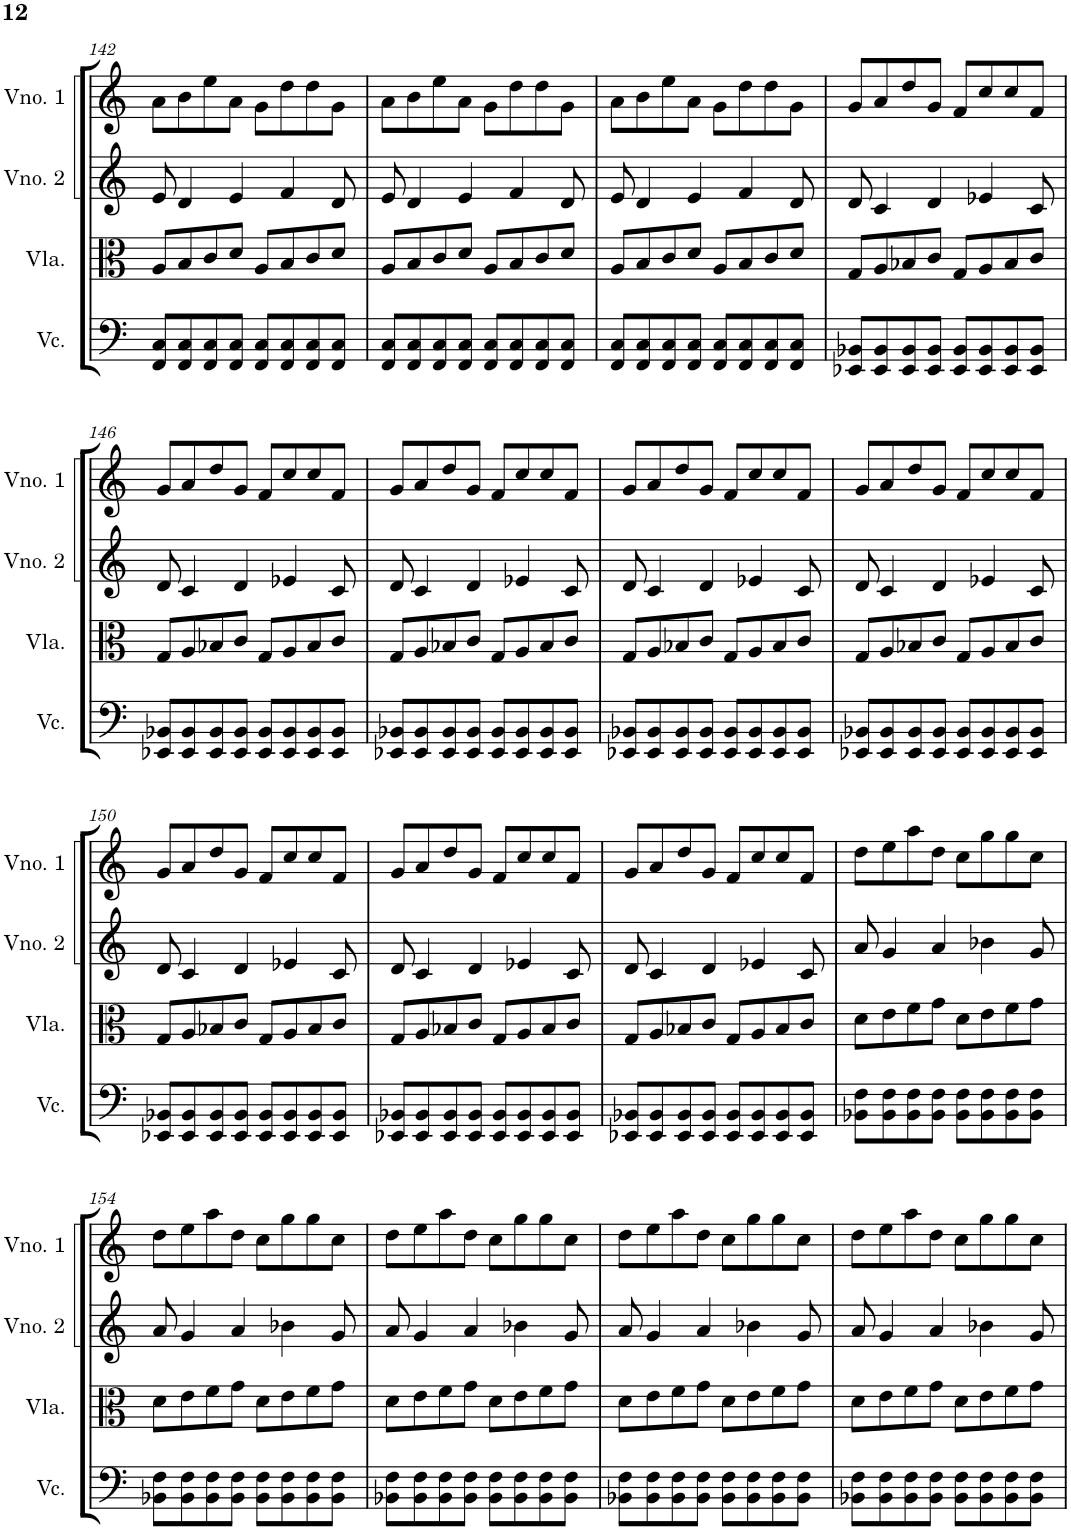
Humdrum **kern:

**kern	**kern	**kern	**kern
*part4	*part3	*part2	*part1
*staff4	*staff3	*staff2	*staff1
*I"Violoncelo	*I"Viola	*I"Violino 2	*I"Violino 1
*I'Vc.	*I'Vla.	*I'Vno. 2	*I'Vno. 1
!!LO:PB:g=z
*clefF4	*clefC3	*clefG2	*clefG2
*k[]	*k[]	*k[]	*k[]
*M4/4	*M4/4	*M4/4	*M4/4
=142	=142	=142	=142
8FF/ 8C/L	8A/L	8e/	8a\L
8FF/ 8C/	8B/	4d/	8b\
8FF/ 8C/	8c/	.	8ee\
8FF/ 8C/J	8d/J	4e/	8a\J
8FF/ 8C/L	8A/L	.	8g\L
8FF/ 8C/	8B/	4f/	8dd\
8FF/ 8C/	8c/	.	8dd\
8FF/ 8C/J	8d/J	8d/	8g\J
=143	=143	=143	=143
8FF/ 8C/L	8A/L	8e/	8a\L
8FF/ 8C/	8B/	4d/	8b\
8FF/ 8C/	8c/	.	8ee\
8FF/ 8C/J	8d/J	4e/	8a\J
8FF/ 8C/L	8A/L	.	8g\L
8FF/ 8C/	8B/	4f/	8dd\
8FF/ 8C/	8c/	.	8dd\
8FF/ 8C/J	8d/J	8d/	8g\J
=144	=144	=144	=144
8FF/ 8C/L	8A/L	8e/	8a\L
8FF/ 8C/	8B/	4d/	8b\
8FF/ 8C/	8c/	.	8ee\
8FF/ 8C/J	8d/J	4e/	8a\J
8FF/ 8C/L	8A/L	.	8g\L
8FF/ 8C/	8B/	4f/	8dd\
8FF/ 8C/	8c/	.	8dd\
8FF/ 8C/J	8d/J	8d/	8g\J
=145	=145	=145	=145
8EE-X/ 8BB-X/L	8G/L	8d/	8g/L
8EE-/ 8BB-/	8A/	4c/	8a/
8EE-/ 8BB-/	8B-X/	.	8dd/
8EE-/ 8BB-/J	8c/J	4d/	8g/J
8EE-/ 8BB-/L	8G/L	.	8f/L
8EE-/ 8BB-/	8A/	4e-X/	8cc/
8EE-/ 8BB-/	8B-/	.	8cc/
8EE-/ 8BB-/J	8c/J	8c/	8f/J
!!LO:LB:g=z
=146	=146	=146	=146
8EE-X/ 8BB-X/L	8G/L	8d/	8g/L
8EE-/ 8BB-/	8A/	4c/	8a/
8EE-/ 8BB-/	8B-X/	.	8dd/
8EE-/ 8BB-/J	8c/J	4d/	8g/J
8EE-/ 8BB-/L	8G/L	.	8f/L
8EE-/ 8BB-/	8A/	4e-X/	8cc/
8EE-/ 8BB-/	8B-/	.	8cc/
8EE-/ 8BB-/J	8c/J	8c/	8f/J
=147	=147	=147	=147
8EE-X/ 8BB-X/L	8G/L	8d/	8g/L
8EE-/ 8BB-/	8A/	4c/	8a/
8EE-/ 8BB-/	8B-X/	.	8dd/
8EE-/ 8BB-/J	8c/J	4d/	8g/J
8EE-/ 8BB-/L	8G/L	.	8f/L
8EE-/ 8BB-/	8A/	4e-X/	8cc/
8EE-/ 8BB-/	8B-/	.	8cc/
8EE-/ 8BB-/J	8c/J	8c/	8f/J
=148	=148	=148	=148
8EE-X/ 8BB-X/L	8G/L	8d/	8g/L
8EE-/ 8BB-/	8A/	4c/	8a/
8EE-/ 8BB-/	8B-X/	.	8dd/
8EE-/ 8BB-/J	8c/J	4d/	8g/J
8EE-/ 8BB-/L	8G/L	.	8f/L
8EE-/ 8BB-/	8A/	4e-X/	8cc/
8EE-/ 8BB-/	8B-/	.	8cc/
8EE-/ 8BB-/J	8c/J	8c/	8f/J
=149	=149	=149	=149
8EE-X/ 8BB-X/L	8G/L	8d/	8g/L
8EE-/ 8BB-/	8A/	4c/	8a/
8EE-/ 8BB-/	8B-X/	.	8dd/
8EE-/ 8BB-/J	8c/J	4d/	8g/J
8EE-/ 8BB-/L	8G/L	.	8f/L
8EE-/ 8BB-/	8A/	4e-X/	8cc/
8EE-/ 8BB-/	8B-/	.	8cc/
8EE-/ 8BB-/J	8c/J	8c/	8f/J
!!LO:LB:g=z
=150	=150	=150	=150
8EE-X/ 8BB-X/L	8G/L	8d/	8g/L
8EE-/ 8BB-/	8A/	4c/	8a/
8EE-/ 8BB-/	8B-X/	.	8dd/
8EE-/ 8BB-/J	8c/J	4d/	8g/J
8EE-/ 8BB-/L	8G/L	.	8f/L
8EE-/ 8BB-/	8A/	4e-X/	8cc/
8EE-/ 8BB-/	8B-/	.	8cc/
8EE-/ 8BB-/J	8c/J	8c/	8f/J
=151	=151	=151	=151
8EE-X/ 8BB-X/L	8G/L	8d/	8g/L
8EE-/ 8BB-/	8A/	4c/	8a/
8EE-/ 8BB-/	8B-X/	.	8dd/
8EE-/ 8BB-/J	8c/J	4d/	8g/J
8EE-/ 8BB-/L	8G/L	.	8f/L
8EE-/ 8BB-/	8A/	4e-X/	8cc/
8EE-/ 8BB-/	8B-/	.	8cc/
8EE-/ 8BB-/J	8c/J	8c/	8f/J
=152	=152	=152	=152
8EE-X/ 8BB-X/L	8G/L	8d/	8g/L
8EE-/ 8BB-/	8A/	4c/	8a/
8EE-/ 8BB-/	8B-X/	.	8dd/
8EE-/ 8BB-/J	8c/J	4d/	8g/J
8EE-/ 8BB-/L	8G/L	.	8f/L
8EE-/ 8BB-/	8A/	4e-X/	8cc/
8EE-/ 8BB-/	8B-/	.	8cc/
8EE-/ 8BB-/J	8c/J	8c/	8f/J
=153	=153	=153	=153
8BB-X\ 8F\L	8d\L	8a/	8dd\L
8BB-\ 8F\	8e\	4g/	8ee\
8BB-\ 8F\	8f\	.	8aa\
8BB-\ 8F\J	8g\J	4a/	8dd\J
8BB-\ 8F\L	8d\L	.	8cc\L
8BB-\ 8F\	8e\	4b-X\	8gg\
8BB-\ 8F\	8f\	.	8gg\
8BB-\ 8F\J	8g\J	8g/	8cc\J
!!LO:LB:g=z
=154	=154	=154	=154
8BB-X\ 8F\L	8d\L	8a/	8dd\L
8BB-\ 8F\	8e\	4g/	8ee\
8BB-\ 8F\	8f\	.	8aa\
8BB-\ 8F\J	8g\J	4a/	8dd\J
8BB-\ 8F\L	8d\L	.	8cc\L
8BB-\ 8F\	8e\	4b-X\	8gg\
8BB-\ 8F\	8f\	.	8gg\
8BB-\ 8F\J	8g\J	8g/	8cc\J
=155	=155	=155	=155
8BB-X\ 8F\L	8d\L	8a/	8dd\L
8BB-\ 8F\	8e\	4g/	8ee\
8BB-\ 8F\	8f\	.	8aa\
8BB-\ 8F\J	8g\J	4a/	8dd\J
8BB-\ 8F\L	8d\L	.	8cc\L
8BB-\ 8F\	8e\	4b-X\	8gg\
8BB-\ 8F\	8f\	.	8gg\
8BB-\ 8F\J	8g\J	8g/	8cc\J
=156	=156	=156	=156
8BB-X\ 8F\L	8d\L	8a/	8dd\L
8BB-\ 8F\	8e\	4g/	8ee\
8BB-\ 8F\	8f\	.	8aa\
8BB-\ 8F\J	8g\J	4a/	8dd\J
8BB-\ 8F\L	8d\L	.	8cc\L
8BB-\ 8F\	8e\	4b-X\	8gg\
8BB-\ 8F\	8f\	.	8gg\
8BB-\ 8F\J	8g\J	8g/	8cc\J
=157	=157	=157	=157
8BB-X\ 8F\L	8d\L	8a/	8dd\L
8BB-\ 8F\	8e\	4g/	8ee\
8BB-\ 8F\	8f\	.	8aa\
8BB-\ 8F\J	8g\J	4a/	8dd\J
8BB-\ 8F\L	8d\L	.	8cc\L
8BB-\ 8F\	8e\	4b-X\	8gg\
8BB-\ 8F\	8f\	.	8gg\
8BB-\ 8F\J	8g\J	8g/	8cc\J
=	=	=	=
*-	*-	*-	*-
